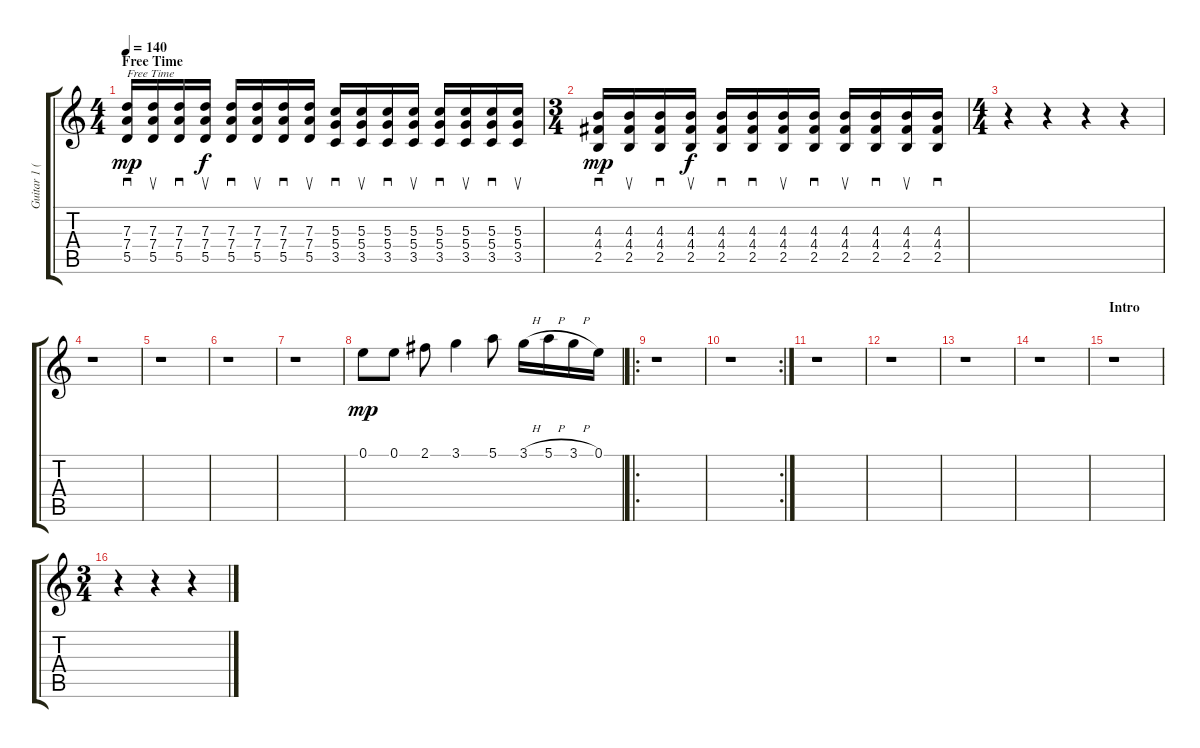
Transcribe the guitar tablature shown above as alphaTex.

\track ("Guitar 1 (Free time)" "Guitar 1 (") {instrument electricguitarjazz}
\staff {score tabs}
\tuning (E4 B3 G3 D3 A2 D2) {hide}
\ts (4 4)
\section ("" "Free Time")
\tempo 140
\clef g2
\ks c
(7.3 7.4 5.5).16{sd txt "Free Time" dy mp instrument electricguitarjazz} (7.3 7.4 5.5).16{su} (7.3 7.4 5.5).16{sd} (7.3 7.4 5.5).16{su dy f} (7.3 7.4 5.5).16{sd} (7.3 7.4 5.5).16{su} (7.3 7.4 5.5).16{sd} (7.3 7.4 5.5).16{su} (5.3 5.4 3.5).16{sd} (5.3 5.4 3.5).16{su} (5.3 5.4 3.5).16{sd} (5.3 5.4 3.5).16{su} (5.3 5.4 3.5).16{sd} (5.3 5.4 3.5).16{su} (5.3 5.4 3.5).16{sd} (5.3 5.4 3.5).16{su} |
\ts (3 4)
(4.3 4.4 2.5).16{sd dy mp} (4.3 4.4 2.5).16{su} (4.3 4.4 2.5).16{sd} (4.3 4.4 2.5).16{su dy f} (4.3 4.4 2.5).16{sd} (4.3 4.4 2.5).16{sd} (4.3 4.4 2.5).16{su} (4.3 4.4 2.5).16{sd} (4.3 4.4 2.5).16{su} (4.3 4.4 2.5).16{sd} (4.3 4.4 2.5).16{su} (4.3 4.4 2.5).16{sd} |
\ts (4 4)
r.4 r.4 r.4 r.4 |
r.1 |
r.1 |
r.1 |
r.1 |
0.1.8{dy mp} 0.1.8 2.1.8 3.1.4 5.1.8 3.1{h}.16 5.1{h}.16 3.1{h}.16 0.1.16 |
\ro
r.1 |
\rc 2
r.1 |
r.1 |
r.1 |
r.1 |
r.1 |
\section ("" "Intro")
r.1 |
\ts (3 4)
r.4 r.4 r.4
